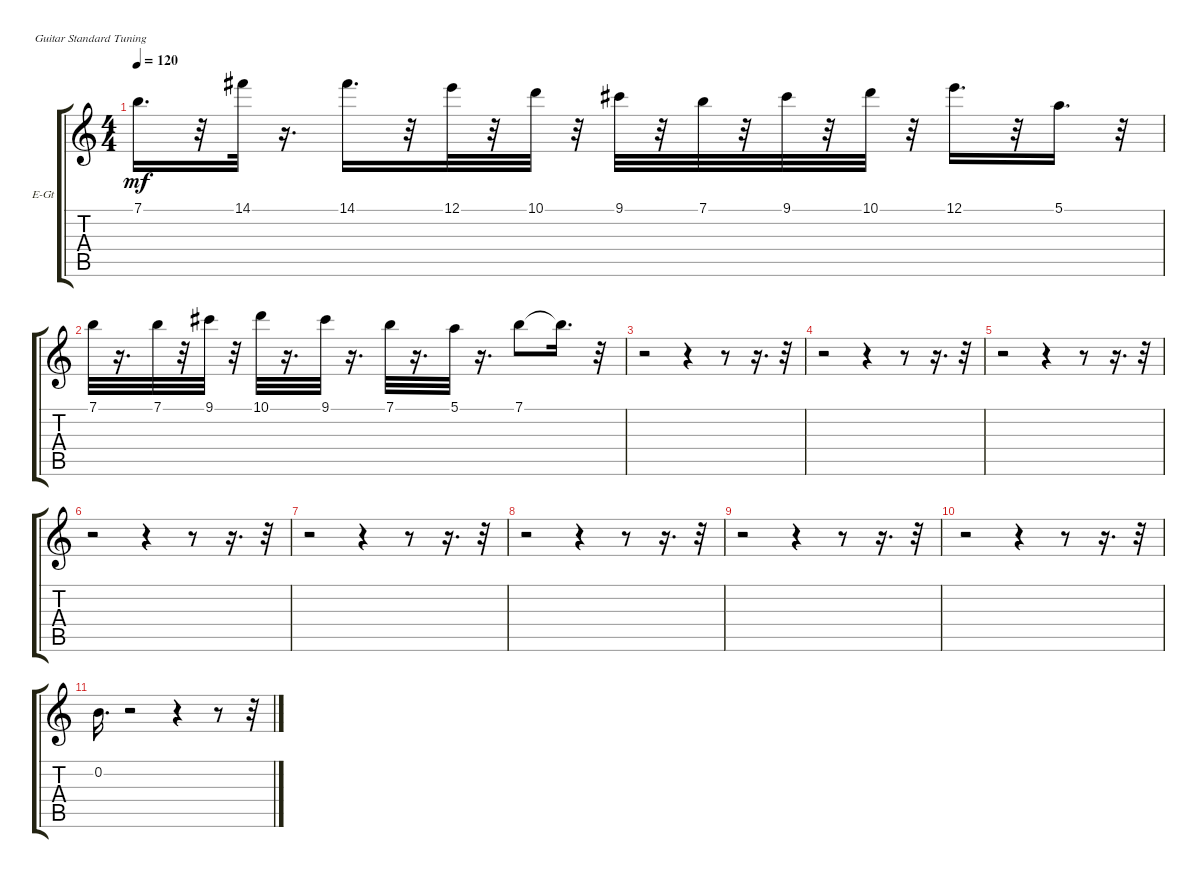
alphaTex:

\bracketExtendMode groupsimilarinstruments
\firstSystemTrackNameOrientation horizontal
\otherSystemsTrackNameOrientation horizontal
\track ("" "E-Gt") {instrument electricguitarclean}
\staff {score tabs}
\tuning (E4 B3 G3 D3 A2 E2)
\ts (4 4)
\tempo 120
\clef g2
\ks c
7.1.16{d dy mf} r.32 14.1.32 r.16{d} 14.1.16{d} r.32 12.1.32 r.32 10.1.32 r.32 9.1.32 r.32 7.1.32 r.32 9.1.32 r.32 10.1.32 r.32 12.1.16{d} r.32 5.1.16{d} r.32 |
7.1.32 r.16{d} 7.1.32 r.32 9.1.32 r.32 10.1.32 r.16{d} 9.1.32 r.16{d} 7.1.32 r.16{d} 5.1.32 r.16{d} 7.1.8 7.1{t}.16{d} r.32 |
r.2 r.4 r.8 r.16{d} r.32 |
r.2 r.4 r.8 r.16{d} r.32 |
r.2 r.4 r.8 r.16{d} r.32 |
r.2 r.4 r.8 r.16{d} r.32 |
r.2 r.4 r.8 r.16{d} r.32 |
r.2 r.4 r.8 r.16{d} r.32 |
r.2 r.4 r.8 r.16{d} r.32 |
r.2 r.4 r.8 r.16{d} r.32 |
0.2.16{d} r.2 r.4 r.8 r.32
